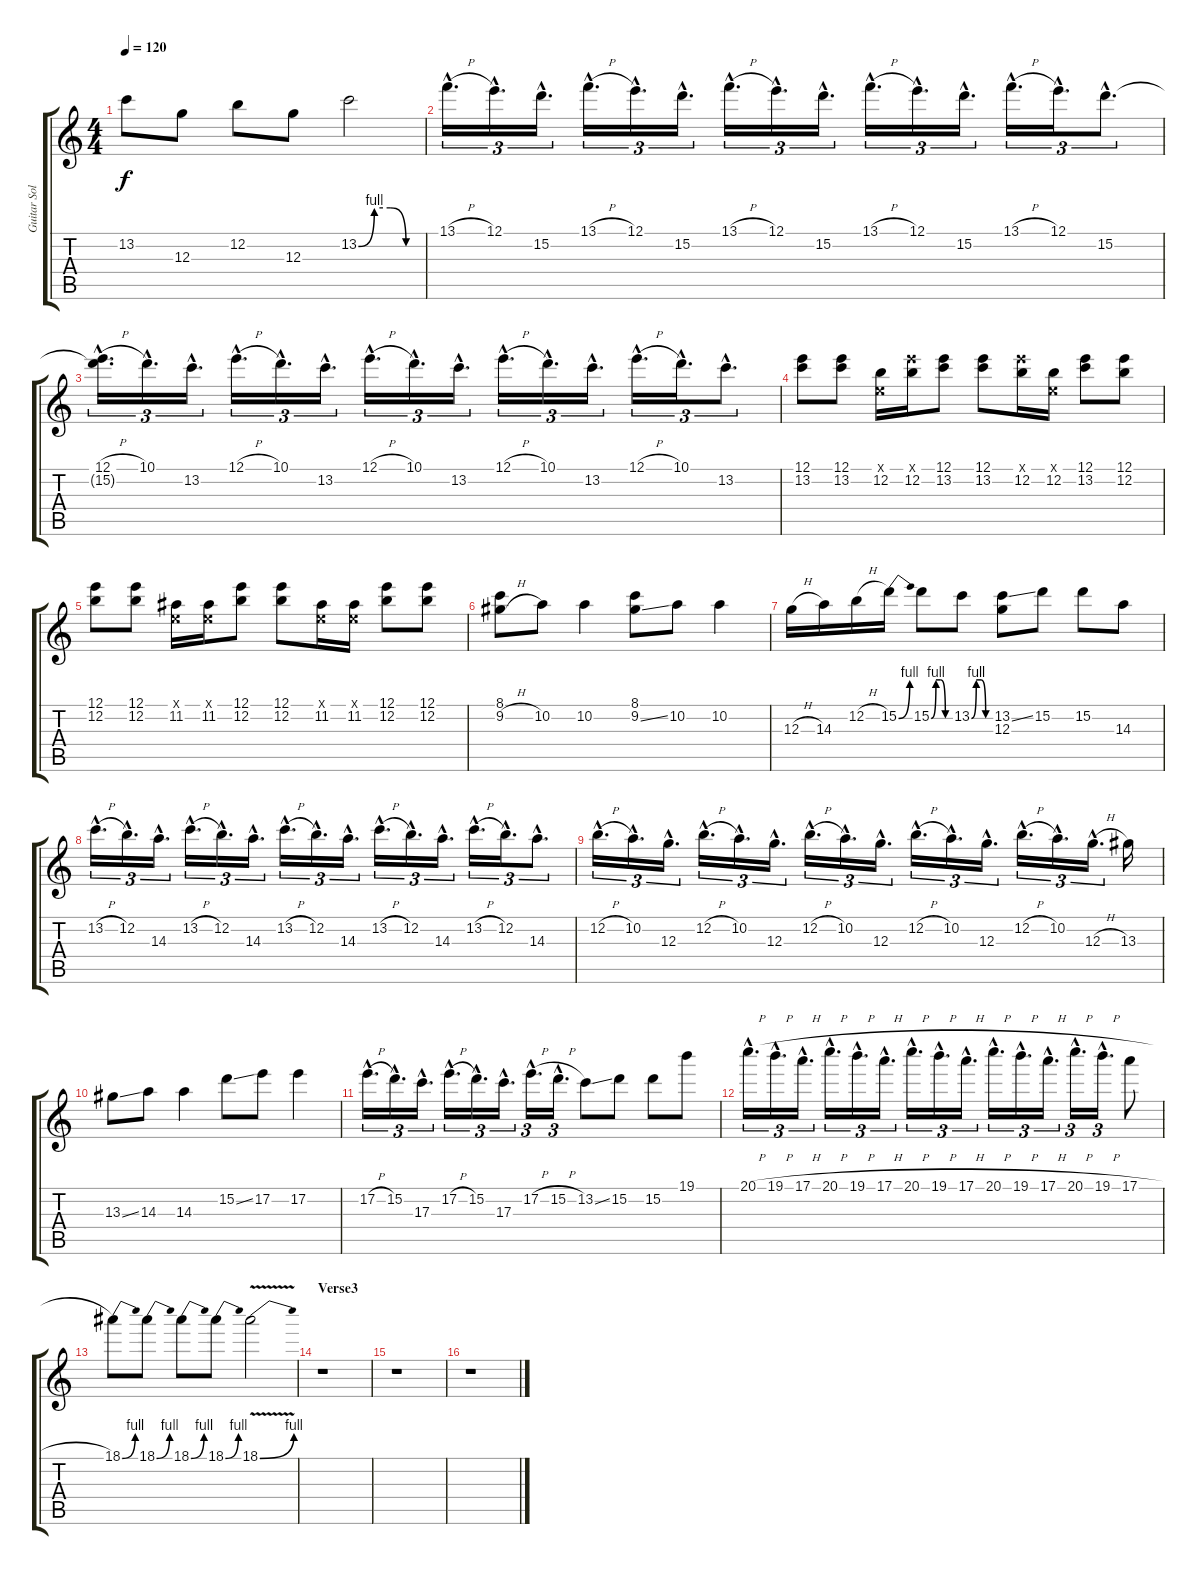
\track ("Guitar Solo" "Guitar Sol") {instrument acousticguitarsteel}
\staff {score tabs}
\tuning (E4 B3 G3 D3 A2 E2) {hide}
\ts (4 4)
\tempo 120
\clef g2
\ks c
13.2.8{dy f} 12.3.8 12.2.8 12.3.8 13.2{be (custom 0 0 15 4 30 4 45 0 60 0)}.2 |
13.1{h hac}.16{d tu (3 2)} 12.1{hac}.16{d tu (3 2)} 15.2{hac}.16{d tu (3 2)} 13.1{h hac}.16{d tu (3 2)} 12.1{hac}.16{d tu (3 2)} 15.2{hac}.16{d tu (3 2)} 13.1{h hac}.16{d tu (3 2)} 12.1{hac}.16{d tu (3 2)} 15.2{hac}.16{d tu (3 2)} 13.1{h hac}.16{d tu (3 2)} 12.1{hac}.16{d tu (3 2)} 15.2{hac}.16{d tu (3 2)} 13.1{h hac}.16{d tu (3 2)} 12.1{hac}.16{d tu (3 2)} 15.2{hac}.8{d tu (3 2)} |
(12.1{h hac} 15.2{hac t}).16{d tu (3 2)} 10.1{hac}.16{d tu (3 2)} 13.2{hac}.16{d tu (3 2)} 12.1{h hac}.16{d tu (3 2)} 10.1{hac}.16{d tu (3 2)} 13.2{hac}.16{d tu (3 2)} 12.1{h hac}.16{d tu (3 2)} 10.1{hac}.16{d tu (3 2)} 13.2{hac}.16{d tu (3 2)} 12.1{h hac}.16{d tu (3 2)} 10.1{hac}.16{d tu (3 2)} 13.2{hac}.16{d tu (3 2)} 12.1{h hac}.16{d tu (3 2)} 10.1{hac}.16{d tu (3 2)} 13.2{hac}.8{d tu (3 2)} |
(12.1 13.2).8 (12.1 13.2).8 (0.1{x} 12.2).16 (12.1{x} 12.2).16 (12.1 13.2).8 (12.1 13.2).8 (12.1{x} 12.2).16 (0.1{x} 12.2).16 (12.1 13.2).8 (12.1 12.2).8 |
(12.1 12.2).8 (12.1 12.2).8 (0.1{x} 11.2).16 (0.1{x} 11.2).16 (12.1 12.2).8 (12.1 12.2).8 (0.1{x} 11.2).16 (0.1{x} 11.2).16 (12.1 12.2).8 (12.1 12.2).8 |
(8.1 9.2{h}).8 10.2.8 10.2.4 (8.1 9.2{ss}).8 10.2.8 10.2.4 |
12.3{h}.16 14.3.16 12.2{h}.16 15.2{be (bend 0 0 60 4)}.16 15.2{be (custom 0 0 15 4 30 4 45 0 60 0)}.8 13.2{be (custom 0 0 15 4 30 4 45 0 60 0)}.8 (13.2{ss} 12.3).8 15.2.8 15.2.8 14.3.8 |
13.2{h hac}.16{d tu (3 2)} 12.2{hac}.16{d tu (3 2)} 14.3{hac}.16{d tu (3 2)} 13.2{h hac}.16{d tu (3 2)} 12.2{hac}.16{d tu (3 2)} 14.3{hac}.16{d tu (3 2)} 13.2{h hac}.16{d tu (3 2)} 12.2{hac}.16{d tu (3 2)} 14.3{hac}.16{d tu (3 2)} 13.2{h hac}.16{d tu (3 2)} 12.2{hac}.16{d tu (3 2)} 14.3{hac}.16{d tu (3 2)} 13.2{h hac}.16{d tu (3 2)} 12.2{hac}.16{d tu (3 2)} 14.3{hac}.8{d tu (3 2)} |
12.2{h hac}.16{d tu (3 2)} 10.2{hac}.16{d tu (3 2)} 12.3{hac}.16{d tu (3 2)} 12.2{h hac}.16{d tu (3 2)} 10.2{hac}.16{d tu (3 2)} 12.3{hac}.16{d tu (3 2)} 12.2{h hac}.16{d tu (3 2)} 10.2{hac}.16{d tu (3 2)} 12.3{hac}.16{d tu (3 2)} 12.2{h hac}.16{d tu (3 2)} 10.2{hac}.16{d tu (3 2)} 12.3{hac}.16{d tu (3 2)} 12.2{h hac}.16{d tu (3 2)} 10.2{hac}.16{d tu (3 2)} 12.3{h hac}.16{d tu (3 2)} 13.3.16 |
13.3{ss}.8 14.3.8 14.3.4 15.2{ss}.8 17.2.8 17.2.4 |
17.2{h hac}.16{d tu (3 2)} 15.2{hac}.16{d tu (3 2)} 17.3{hac}.16{d tu (3 2)} 17.2{h hac}.16{d tu (3 2)} 15.2{hac}.16{d tu (3 2)} 17.3{hac}.16{d tu (3 2)} 17.2{h hac}.16{d tu (3 2)} 15.2{h hac}.16{d tu (3 2)} 13.2{ss}.8 15.2.8 15.2.8 19.1.8 |
20.1{h hac}.16{d tu (3 2)} 19.1{h hac}.16{d tu (3 2)} 17.1{h hac}.16{d tu (3 2)} 20.1{h hac}.16{d tu (3 2)} 19.1{h hac}.16{d tu (3 2)} 17.1{h hac}.16{d tu (3 2)} 20.1{h hac}.16{d tu (3 2)} 19.1{h hac}.16{d tu (3 2)} 17.1{h hac}.16{d tu (3 2)} 20.1{h hac}.16{d tu (3 2)} 19.1{h hac}.16{d tu (3 2)} 17.1{h hac}.16{d tu (3 2)} 20.1{h hac}.16{d tu (3 2)} 19.1{h hac}.16{d tu (3 2)} 17.1{h}.8 |
18.1{be (bend 0 0 60 4)}.8 18.1{be (bend 0 0 60 4)}.8 18.1{be (bend 0 0 60 4)}.8 18.1{be (bend 0 0 60 4)}.8 18.1{be (bend 0 0 60 4) v}.2 |
\section ("" "Verse3")
r.1 |
r.1 |
r.1
